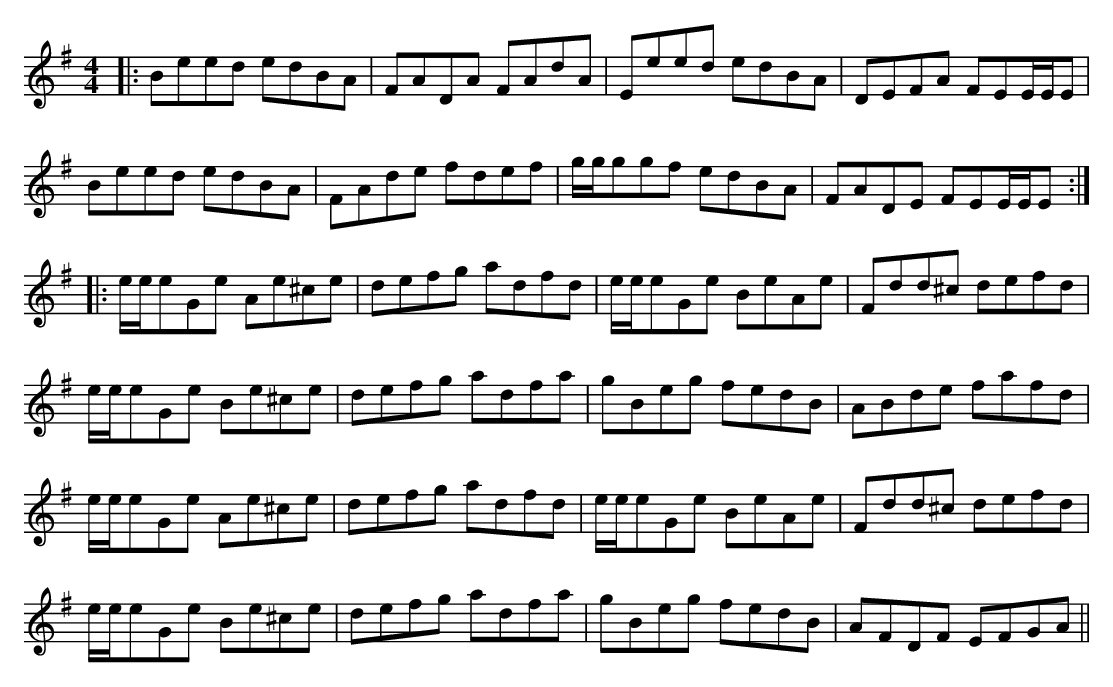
X:1
M:4/4
K:Emin
|:Beed edBA|FADA FAdA|Eeed edBA|DEFA FEE/E/E|
Beed edBA|FAde fdef|g/g/ggf edBA|FADE FEE/E/E:|
|:e/e/eGe Ae^ce|defg adfd|e/e/eGe BeAe|Fdd^c defd|
e/e/eGe Be^ce|defg adfa|gBeg fedB|ABde fafd|
e/e/eGe Ae^ce|defg adfd|e/e/eGe BeAe|Fdd^c defd|
e/e/eGe Be^ce|defg adfa|gBeg fedB|AFDF EFGA||
